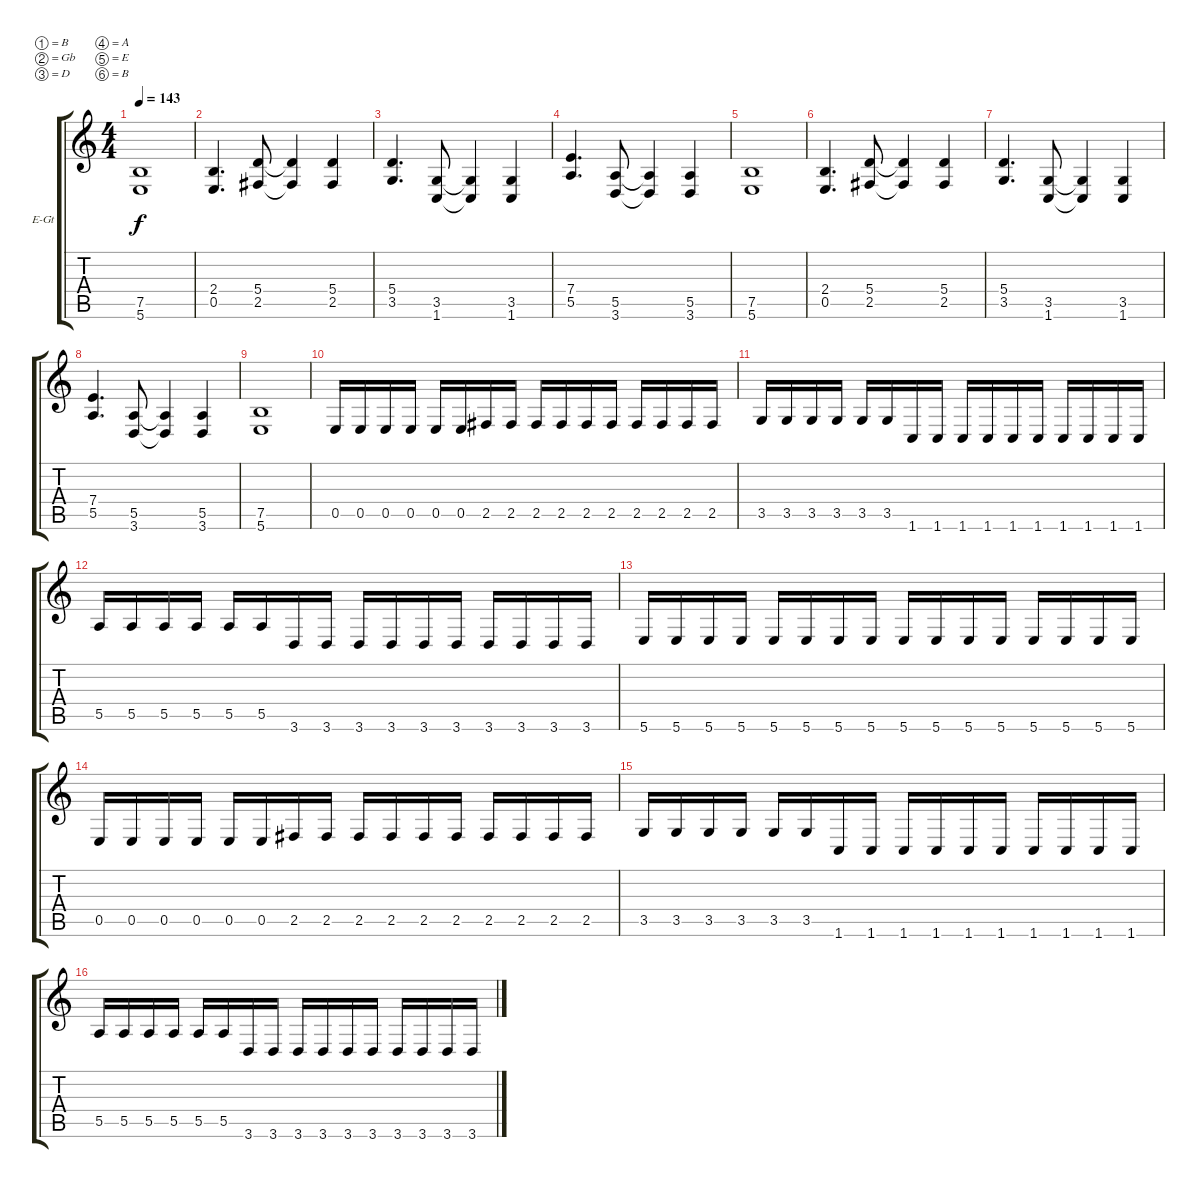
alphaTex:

\bracketExtendMode groupsimilarinstruments
\firstSystemTrackNameOrientation horizontal
\otherSystemsTrackNameOrientation horizontal
\track ("Michael Amott" "E-Gt") {instrument distortionguitar}
\staff {score tabs}
\tuning (B3 Gb3 D3 A2 E2 B1)
\ts (4 4)
\tempo 143
\clef g2
\ks c
(7.5 5.6).1{dy f} |
(2.4 0.5).4{d} (5.4 2.5).8 (5.4{t} 2.5{t}).4 (5.4 2.5).4 |
(5.4 3.5).4{d} (3.5 1.6).8 (3.5{t} 1.6{t}).4 (3.5 1.6).4 |
(7.4 5.5).4{d} (5.5 3.6).8 (5.5{t} 3.6{t}).4 (5.5 3.6).4 |
(7.5 5.6).1 |
(2.4 0.5).4{d} (5.4 2.5).8 (5.4{t} 2.5{t}).4 (5.4 2.5).4 |
(5.4 3.5).4{d} (3.5 1.6).8 (3.5{t} 1.6{t}).4 (3.5 1.6).4 |
(7.4 5.5).4{d} (5.5 3.6).8 (5.5{t} 3.6{t}).4 (5.5 3.6).4 |
(7.5 5.6).1 |
0.5.16 0.5.16 0.5.16 0.5.16 0.5.16 0.5.16 2.5.16 2.5.16 2.5.16 2.5.16 2.5.16 2.5.16 2.5.16 2.5.16 2.5.16 2.5.16 |
3.5.16 3.5.16 3.5.16 3.5.16 3.5.16 3.5.16 1.6.16 1.6.16 1.6.16 1.6.16 1.6.16 1.6.16 1.6.16 1.6.16 1.6.16 1.6.16 |
5.5.16 5.5.16 5.5.16 5.5.16 5.5.16 5.5.16 3.6.16 3.6.16 3.6.16 3.6.16 3.6.16 3.6.16 3.6.16 3.6.16 3.6.16 3.6.16 |
5.6.16 5.6.16 5.6.16 5.6.16 5.6.16 5.6.16 5.6.16 5.6.16 5.6.16 5.6.16 5.6.16 5.6.16 5.6.16 5.6.16 5.6.16 5.6.16 |
0.5.16 0.5.16 0.5.16 0.5.16 0.5.16 0.5.16 2.5.16 2.5.16 2.5.16 2.5.16 2.5.16 2.5.16 2.5.16 2.5.16 2.5.16 2.5.16 |
3.5.16 3.5.16 3.5.16 3.5.16 3.5.16 3.5.16 1.6.16 1.6.16 1.6.16 1.6.16 1.6.16 1.6.16 1.6.16 1.6.16 1.6.16 1.6.16 |
5.5.16 5.5.16 5.5.16 5.5.16 5.5.16 5.5.16 3.6.16 3.6.16 3.6.16 3.6.16 3.6.16 3.6.16 3.6.16 3.6.16 3.6.16 3.6.16
